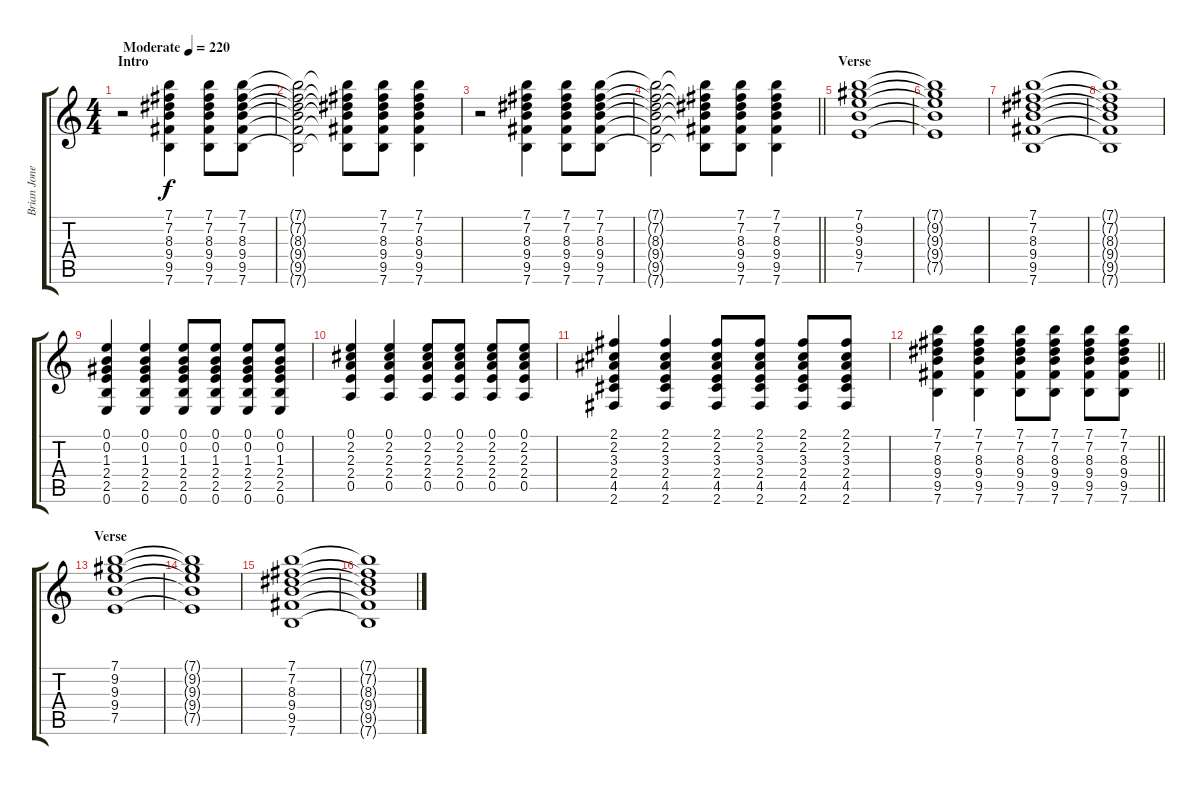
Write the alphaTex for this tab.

\track ("Brian Jones" "Brian Jone") {instrument electricguitarclean}
\staff {score tabs}
\tuning (E4 B3 G3 D3 A2 E2) {hide}
\ts (4 4)
\section ("" "Intro")
\tempo (220 "Moderate")
\clef g2
\ks c
r.2{dy f instrument electricguitarclean} (7.1 7.2 8.3 9.4 9.5 7.6).4 (7.1 7.2 8.3 9.4 9.5 7.6).8 (7.1 7.2 8.3 9.4 9.5 7.6).8 |
(7.1{t} 7.2{t} 8.3{t} 9.4{t} 9.5{t} 7.6{t}).2 (7.1{t} 7.2{t} 8.3{t} 9.4{t} 9.5{t} 7.6{t}).8 (7.1 7.2 8.3 9.4 9.5 7.6).8 (7.1 7.2 8.3 9.4 9.5 7.6).4 |
r.2 (7.1 7.2 8.3 9.4 9.5 7.6).4 (7.1 7.2 8.3 9.4 9.5 7.6).8 (7.1 7.2 8.3 9.4 9.5 7.6).8 |
\barLineRight lightlight
(7.1{t} 7.2{t} 8.3{t} 9.4{t} 9.5{t} 7.6{t}).2 (7.1{t} 7.2{t} 8.3{t} 9.4{t} 9.5{t} 7.6{t}).8 (7.1 7.2 8.3 9.4 9.5 7.6).8 (7.1 7.2 8.3 9.4 9.5 7.6).4 |
\section ("" "Verse")
(7.1 9.2 9.3 9.4 7.5).1 |
(7.1{t} 9.2{t} 9.3{t} 9.4{t} 7.5{t}).1 |
(7.1 7.2 8.3 9.4 9.5 7.6).1 |
(7.1{t} 7.2{t} 8.3{t} 9.4{t} 9.5{t} 7.6{t}).1 |
(0.1 0.2 1.3 2.4 2.5 0.6).4 (0.1 0.2 1.3 2.4 2.5 0.6).4 (0.1 0.2 1.3 2.4 2.5 0.6).8 (0.1 0.2 1.3 2.4 2.5 0.6).8 (0.1 0.2 1.3 2.4 2.5 0.6).8 (0.1 0.2 1.3 2.4 2.5 0.6).8 |
(0.1 2.2 2.3 2.4 0.5).4 (0.1 2.2 2.3 2.4 0.5).4 (0.1 2.2 2.3 2.4 0.5).8 (0.1 2.2 2.3 2.4 0.5).8 (0.1 2.2 2.3 2.4 0.5).8 (0.1 2.2 2.3 2.4 0.5).8 |
(2.1 2.2 3.3 2.4 4.5 2.6).4 (2.1 2.2 3.3 2.4 4.5 2.6).4 (2.1 2.2 3.3 2.4 4.5 2.6).8 (2.1 2.2 3.3 2.4 4.5 2.6).8 (2.1 2.2 3.3 2.4 4.5 2.6).8 (2.1 2.2 3.3 2.4 4.5 2.6).8 |
\barLineRight lightlight
(7.1 7.2 8.3 9.4 9.5 7.6).4 (7.1 7.2 8.3 9.4 9.5 7.6).4 (7.1 7.2 8.3 9.4 9.5 7.6).8 (7.1 7.2 8.3 9.4 9.5 7.6).8 (7.1 7.2 8.3 9.4 9.5 7.6).8 (7.1 7.2 8.3 9.4 9.5 7.6).8 |
\section ("" "Verse")
(7.1 9.2 9.3 9.4 7.5).1 |
(7.1{t} 9.2{t} 9.3{t} 9.4{t} 7.5{t}).1 |
(7.1 7.2 8.3 9.4 9.5 7.6).1 |
(7.1{t} 7.2{t} 8.3{t} 9.4{t} 9.5{t} 7.6{t}).1
